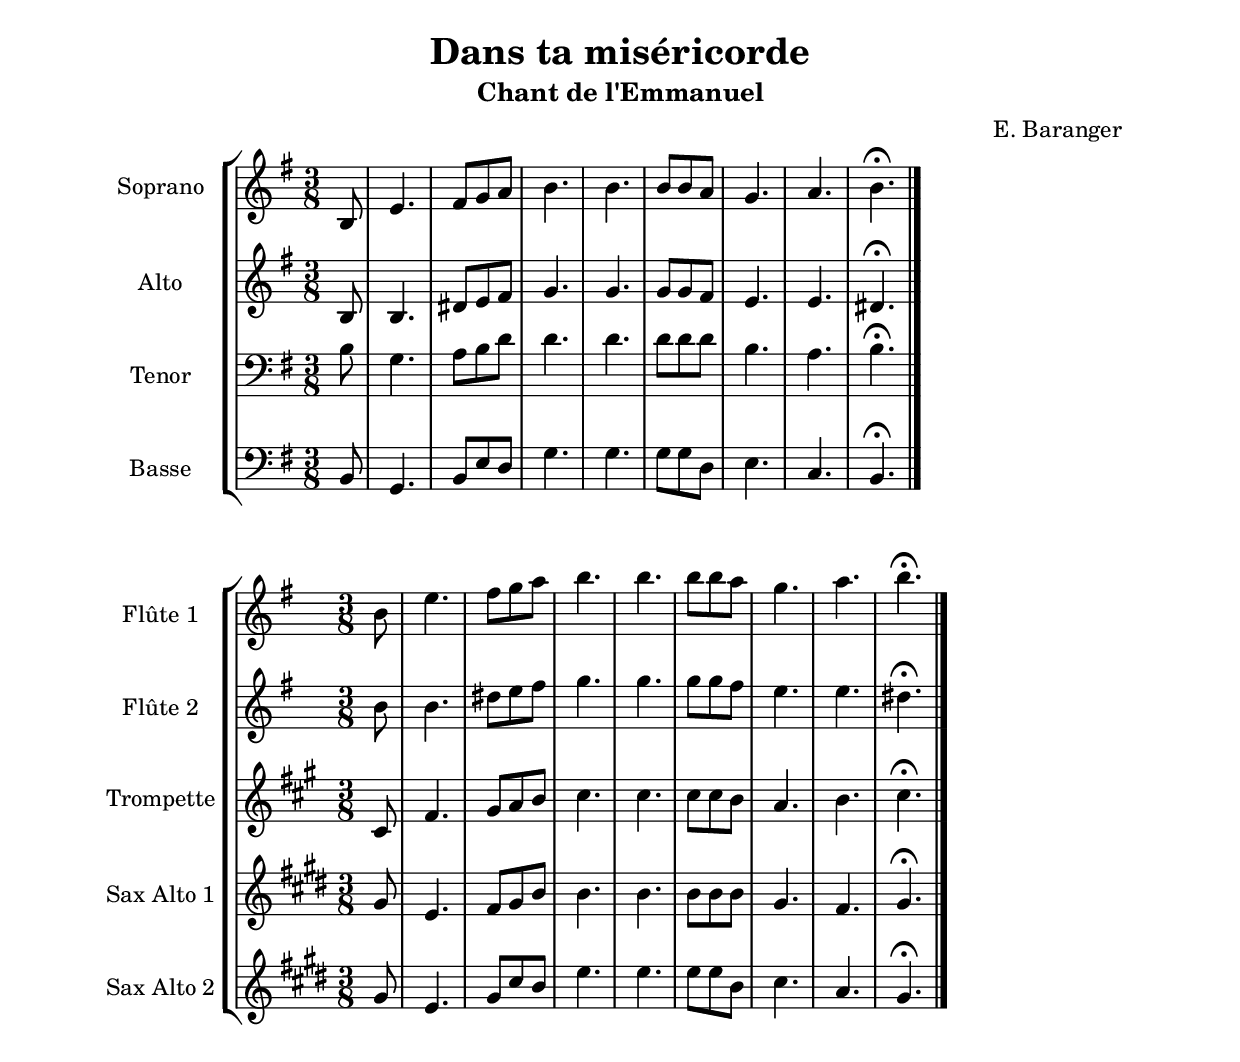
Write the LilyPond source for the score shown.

\version "2.22.1"
\language "italiano"

\header {
  title = "Dans ta miséricorde"
  subtitle = "Chant de l'Emmanuel"
  composer = "E. Baranger"
}

global = {
  \key mi \minor
  \time 3/8
}

sopranoChorus = \relative do' {
    \global
    \partial 8 si8
    mi4.
    fad8 sol la
    si4.
    si4.
    si8 si la
    sol4.
    la4.
    si4. \fermata    
    \bar "|."
  }
  
altoChorus = \relative do' {
    \global
    si8
    si4.
    red8 mi fad
    sol4.
    sol4.
    sol8 sol fad
    mi4.
    mi4.
    red4. \fermata
  }
  
tenorChorus = \relative do' {
    \global
    si8
    sol4.
    la8 si re
    re4.
    re4.
    re8 re re
    si4.
    la4.
    si4. \fermata
  }
  
bassChorus = 
  \relative do {
    \global
    si8
    sol4.
    si8 mi re
    sol4.
    sol4.
    sol8 sol re
    mi4.
    do4.
    si4. \fermata
  }

\include "../../../utilities.ly"


\book{
  \paper {
    left-margin = 20\mm
    right-margin = 20\mm
    top-margin = 20\mm
    bottom-margin = 20\mm
  }
  
  \score {
    \new StaffGroup
    <<
      \new Staff \with { instrumentName = "Soprano" midiInstrument = "choir aahs" } { \sopranoChorus }
      \new Staff \with { instrumentName = "Alto" midiInstrument = "choir aahs" } { \altoChorus }
      \new Staff \with { instrumentName = "Tenor" midiInstrument = "choir aahs" } { \clef bass \tenorChorus }
      \new Staff \with { instrumentName = "Basse" midiInstrument = "choir aahs" } { \clef bass \bassChorus }
    >>
    \layout { 
      indent = 2\cm
      \override BreathingSign.text = \markup { \musicglyph "comma" }
    }
    \midi {
      \tempo 4=80
    }
  }
  
  \score {
    \new StaffGroup <<
      \new Staff \with { instrumentName = "Flûte 1" } { \forFlute \sopranoChorus }
      \new Staff \with { instrumentName = "Flûte 2" } { \forFlute \altoChorus }
      \new Staff \with { instrumentName = "Trompette" } { \forTrumpet \sopranoChorus }
      \new Staff \with { instrumentName = "Sax Alto 1" } { \forSaxophoneAlto \tenorChorus }
      \new Staff \with { instrumentName = "Sax Alto 2" } { \transpose do do' \forSaxophoneAlto \bassChorus }
    >>
    \layout { 
      indent = 2\cm
      \override BreathingSign.text = \markup { \musicglyph "comma" }
    }
    \midi {
      \tempo 4=80
    }
  }
}
